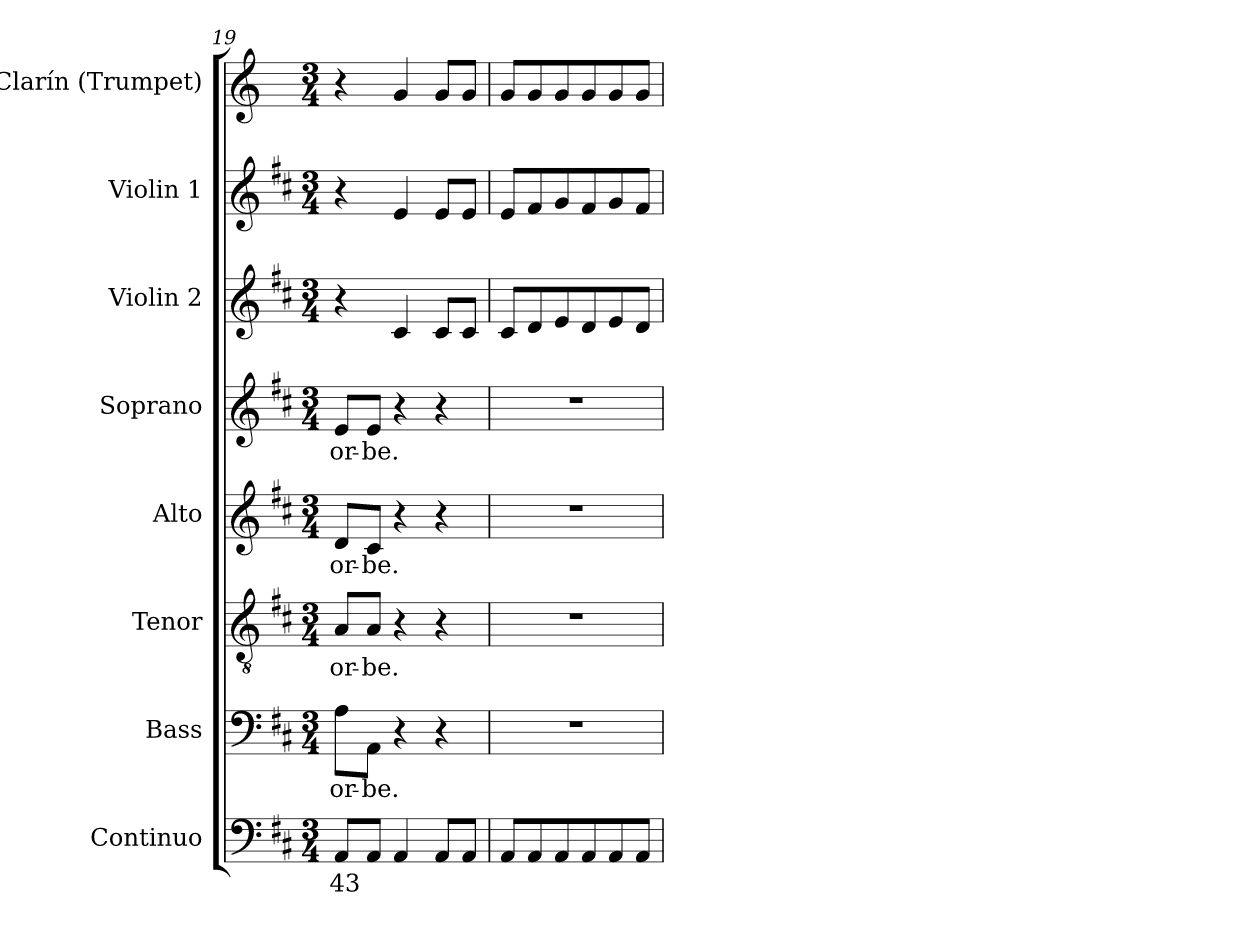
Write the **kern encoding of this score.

**kern	**text	**kern	**text	**kern	**text	**kern	**text	**kern	**text	**kern	**kern	**kern
*part8	*part8	*part7	*part7	*part6	*part6	*part5	*part5	*part4	*part4	*part3	*part2	*part1
*staff8	*staff8	*staff7	*staff7	*staff6	*staff6	*staff5	*staff5	*staff4	*staff4	*staff3	*staff2	*staff1
*I"Continuo	*	*I"Bass	*	*I"Tenor	*	*I"Alto	*	*I"Soprano	*	*I"Violin 2	*I"Violin 1	*I"Clarín (Trumpet)
*I'Cont.	*	*I'B.	*	*I'T.	*	*I'A.	*	*I'S.	*	*I'Vln. 2	*I'Vln. 1	*I'Tpt.
*clefF4	*	*clefF4	*	*clefGv2	*	*clefG2	*	*clefG2	*	*clefG2	*clefG2	*clefG2
*	*	*	*	*ITrd7c12	*	*	*	*	*	*	*	*ITrd-1c-2
*k[f#c#]	*	*k[f#c#]	*	*k[f#c#]	*	*k[f#c#]	*	*k[f#c#]	*	*k[f#c#]	*k[f#c#]	*k[f#c#]
*D:	*	*D:	*	*D:	*	*D:	*	*D:	*	*D:	*D:	*D:
*M3/4	*	*M3/4	*	*M3/4	*	*M3/4	*	*M3/4	*	*M3/4	*M3/4	*M3/4
=19	=19	=19	=19	=19	=19	=19	=19	=19	=19	=19	=19	=19
!	!LO:LY:b:color=#000000	!	!	!	!	!	!	!	!	!	!	!
!	!	!	!LO:LY:b:color=#000000	!	!	!	!	!	!	!	!	!
!	!	!	!	!	!LO:LY:b:color=#000000	!	!	!	!	!	!	!
!	!	!	!	!	!	!	!LO:LY:b:color=#000000	!	!	!	!	!
!	!	!	!	!	!	!	!	!	!LO:LY:b:color=#000000	!	!	!
8AAi/L	43	8Ai\L	or-	8AAi/L	or-	8di/L	or-	8ei/L	or-	4r	4r	4r
!	!	!	!LO:LY:b:color=#000000	!	!	!	!	!	!	!	!	!
!	!	!	!	!	!LO:LY:b:color=#000000	!	!	!	!	!	!	!
!	!	!	!	!	!	!	!LO:LY:b:color=#000000	!	!	!	!	!
!	!	!	!	!	!	!	!	!	!LO:LY:b:color=#000000	!	!	!
8AAi/J	.	8AAi\J	-be.	8AAi/J	-be.	8c#i/J	-be.	8ei/J	-be.	.	.	.
4AAi/	.	4r	.	4r	.	4r	.	4r	.	4c#i/	4ei/	4ai/
8AAi/L	.	4r	.	4r	.	4r	.	4r	.	8c#i/L	8ei/L	8ai/L
8AAi/J	.	.	.	.	.	.	.	.	.	8c#i/J	8ei/J	8ai/J
!!LO:LB:g=z
=20	=20	=20	=20	=20	=20	=20	=20	=20	=20	=20	=20	=20
!	!	!LO:N:vis=1	!	!LO:N:vis=1	!	!LO:N:vis=1	!	!LO:N:vis=1	!	!	!	!
8AAi/L	.	2.r	.	2.r	.	2.r	.	2.r	.	8c#i/L	8ei/L	8ai/L
8AAi/	.	.	.	.	.	.	.	.	.	8di/	8f#i/	8ai/
8AAi/	.	.	.	.	.	.	.	.	.	8ei/	8gi/	8ai/
8AAi/	.	.	.	.	.	.	.	.	.	8di/	8f#i/	8ai/
8AAi/	.	.	.	.	.	.	.	.	.	8ei/	8gi/	8ai/
8AAi/J	.	.	.	.	.	.	.	.	.	8di/J	8f#i/J	8ai/J
=	=	=	=	=	=	=	=	=	=	=	=	=
*-	*-	*-	*-	*-	*-	*-	*-	*-	*-	*-	*-	*-
